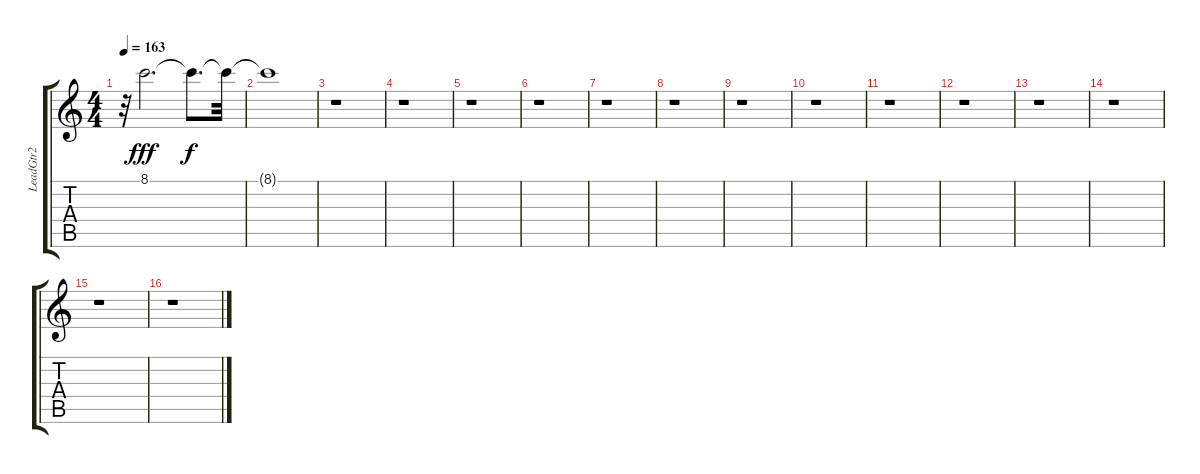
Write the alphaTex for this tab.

\track ("LeadGtr2            " "LeadGtr2  ") {instrument electricguitarclean}
\staff {score tabs}
\tuning (E4 B3 G3 D3 A2 E2) {hide}
\ts (4 4)
\tempo 163
\clef g2
\ks c
r.32{dy f} 8.1.2{d dy fff} 8.1{t}.8{d dy f} 8.1{t}.32 |
8.1{t}.1 |
r.1 |
r.1 |
r.1 |
r.1 |
r.1 |
r.1 |
r.1 |
r.1 |
r.1 |
r.1 |
r.1 |
r.1 |
r.1 |
r.1
